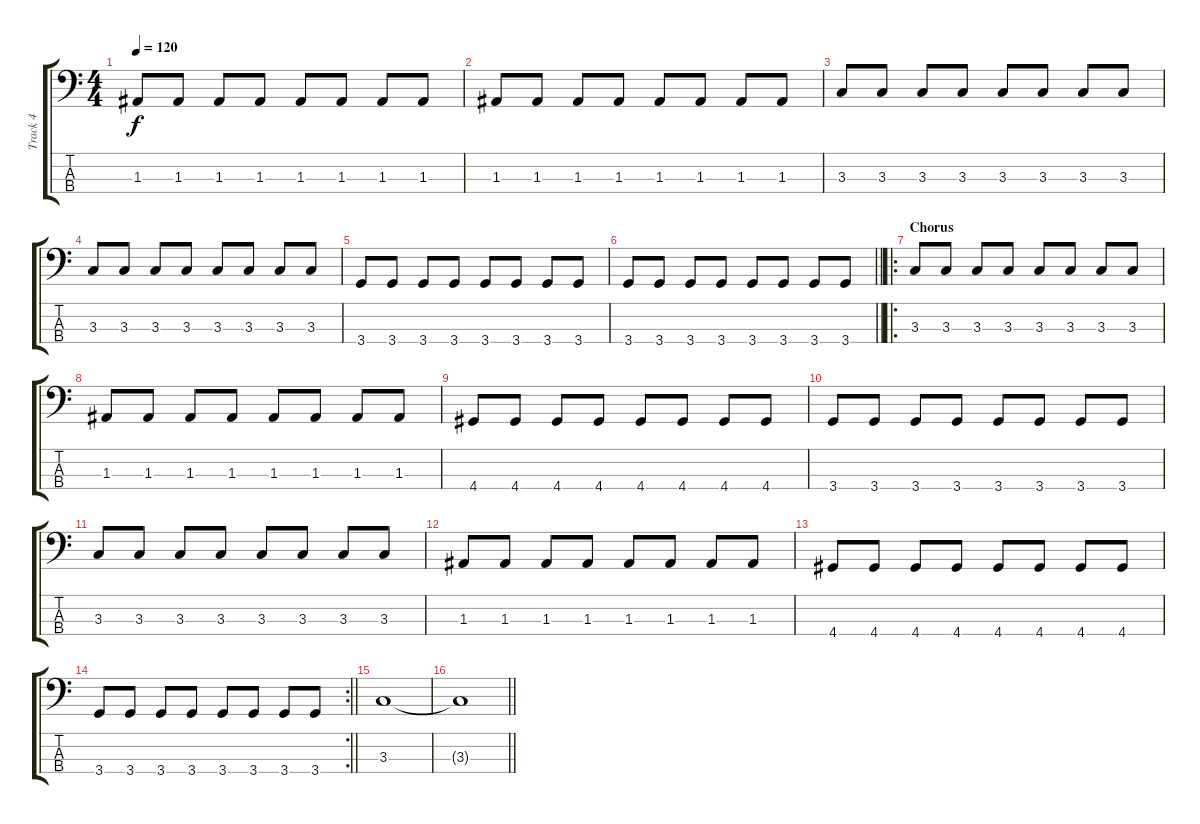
\track ("Track 4" "Track 4") {instrument electricbassfinger}
\staff {score tabs}
\tuning (G2 D2 A1 E1) {hide}
\ts (4 4)
\tempo 120
\clef f4
\ks c
1.3.8{dy f} 1.3.8 1.3.8 1.3.8 1.3.8 1.3.8 1.3.8 1.3.8 |
1.3.8 1.3.8 1.3.8 1.3.8 1.3.8 1.3.8 1.3.8 1.3.8 |
3.3.8 3.3.8 3.3.8 3.3.8 3.3.8 3.3.8 3.3.8 3.3.8 |
3.3.8 3.3.8 3.3.8 3.3.8 3.3.8 3.3.8 3.3.8 3.3.8 |
3.4.8 3.4.8 3.4.8 3.4.8 3.4.8 3.4.8 3.4.8 3.4.8 |
\barLineRight lightlight
3.4.8 3.4.8 3.4.8 3.4.8 3.4.8 3.4.8 3.4.8 3.4.8 |
\ro
\section ("" "Chorus")
3.3.8 3.3.8 3.3.8 3.3.8 3.3.8 3.3.8 3.3.8 3.3.8 |
1.3.8 1.3.8 1.3.8 1.3.8 1.3.8 1.3.8 1.3.8 1.3.8 |
4.4.8 4.4.8 4.4.8 4.4.8 4.4.8 4.4.8 4.4.8 4.4.8 |
3.4.8 3.4.8 3.4.8 3.4.8 3.4.8 3.4.8 3.4.8 3.4.8 |
3.3.8 3.3.8 3.3.8 3.3.8 3.3.8 3.3.8 3.3.8 3.3.8 |
1.3.8 1.3.8 1.3.8 1.3.8 1.3.8 1.3.8 1.3.8 1.3.8 |
4.4.8 4.4.8 4.4.8 4.4.8 4.4.8 4.4.8 4.4.8 4.4.8 |
\rc 2
\barLineRight lightlight
3.4.8 3.4.8 3.4.8 3.4.8 3.4.8 3.4.8 3.4.8 3.4.8 |
3.3.1 |
\barLineRight lightlight
3.3{t}.1
